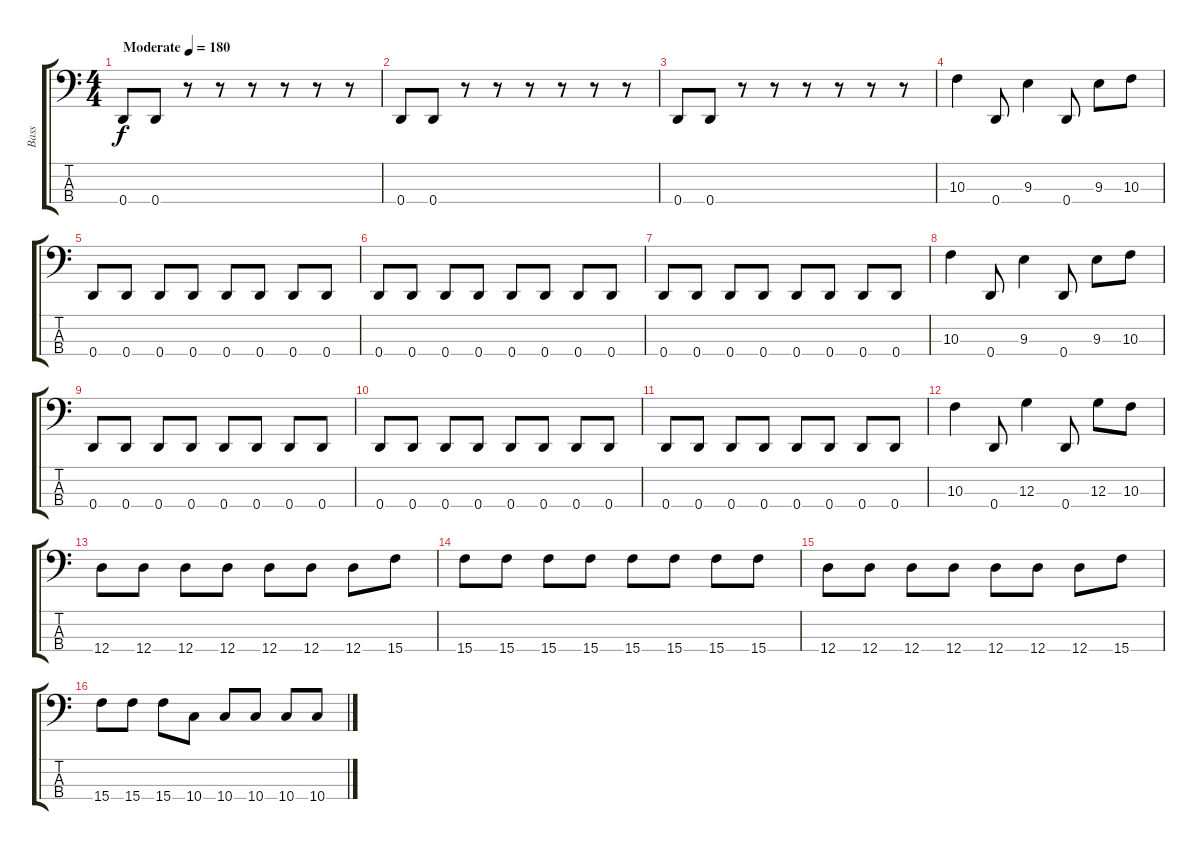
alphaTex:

\track ("Bass" "Bass") {instrument electricbasspick}
\staff {score tabs}
\tuning (F2 C2 G1 D1) {hide}
\ts (4 4)
\tempo (180 "Moderate")
\clef f4
\ks c
0.4.8{dy f instrument electricbasspick} 0.4.8 r.8 r.8 r.8 r.8 r.8 r.8 |
0.4.8 0.4.8 r.8 r.8 r.8 r.8 r.8 r.8 |
0.4.8 0.4.8 r.8 r.8 r.8 r.8 r.8 r.8 |
10.3.4 0.4.8 9.3.4 0.4.8 9.3.8 10.3.8 |
0.4.8 0.4.8 0.4.8 0.4.8 0.4.8 0.4.8 0.4.8 0.4.8 |
0.4.8 0.4.8 0.4.8 0.4.8 0.4.8 0.4.8 0.4.8 0.4.8 |
0.4.8 0.4.8 0.4.8 0.4.8 0.4.8 0.4.8 0.4.8 0.4.8 |
10.3.4 0.4.8 9.3.4 0.4.8 9.3.8 10.3.8 |
0.4.8 0.4.8 0.4.8 0.4.8 0.4.8 0.4.8 0.4.8 0.4.8 |
0.4.8 0.4.8 0.4.8 0.4.8 0.4.8 0.4.8 0.4.8 0.4.8 |
0.4.8 0.4.8 0.4.8 0.4.8 0.4.8 0.4.8 0.4.8 0.4.8 |
10.3.4 0.4.8 12.3.4 0.4.8 12.3.8 10.3.8 |
12.4.8 12.4.8 12.4.8 12.4.8 12.4.8 12.4.8 12.4.8 15.4.8 |
15.4.8 15.4.8 15.4.8 15.4.8 15.4.8 15.4.8 15.4.8 15.4.8 |
12.4.8 12.4.8 12.4.8 12.4.8 12.4.8 12.4.8 12.4.8 15.4.8 |
15.4.8 15.4.8 15.4.8 10.4.8 10.4.8 10.4.8 10.4.8 10.4.8
